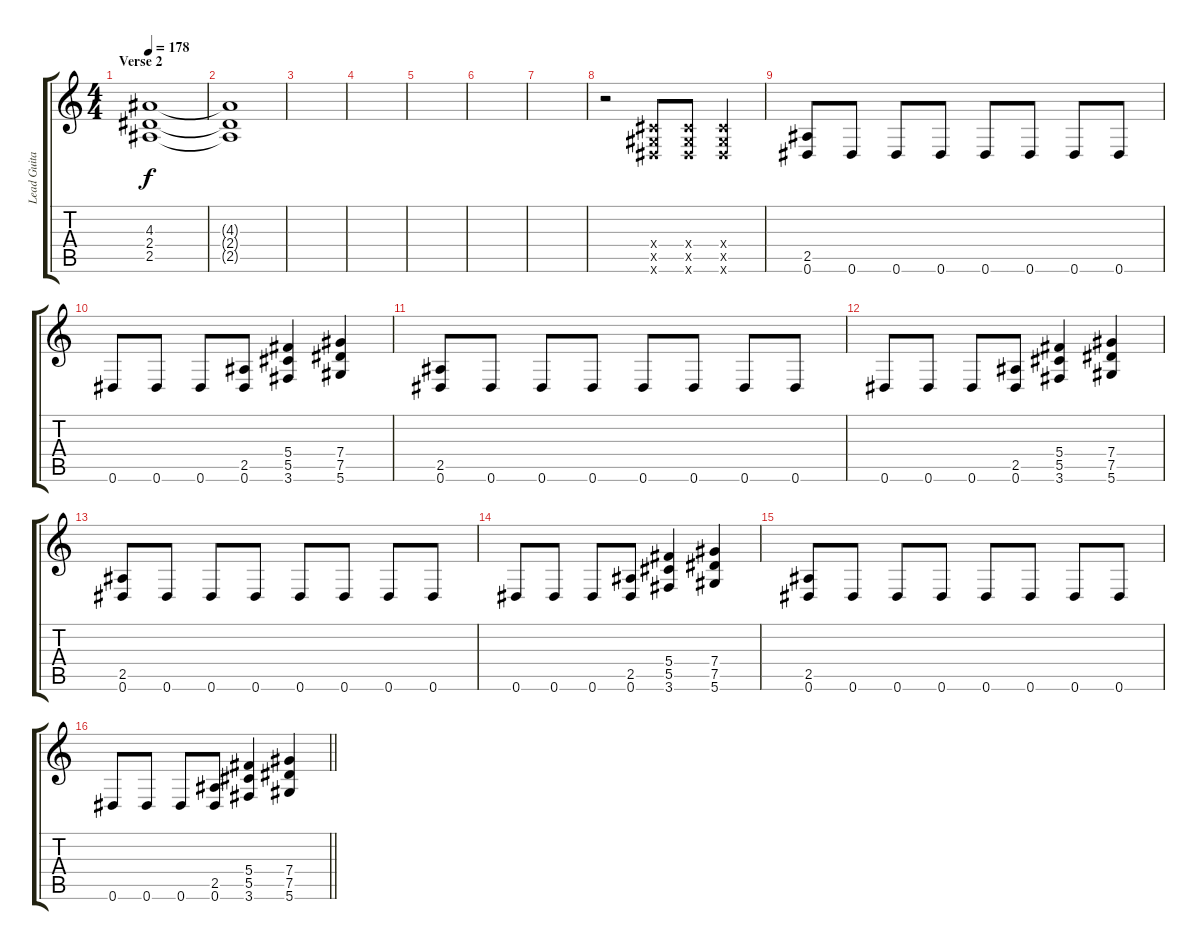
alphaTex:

\track ("Lead Guitar" "Lead Guita") {instrument distortionguitar}
\staff {score tabs}
\tuning (Eb4 Bb3 Gb3 Db3 Ab2 Eb2) {hide}
\ts (4 4)
\section ("" "Verse 2")
\tempo 178
\clef g2
\ks c
(4.3 2.4 2.5).1{dy f volume 0} |
(4.3{t} 2.4{t} 2.5{t}).1 |
|
|
|
|
|
r.2{volume 16} (0.4{x} 0.5{x} 0.6{x}).8 (0.4{x} 0.5{x} 0.6{x}).8 (0.4{x} 0.5{x} 0.6{x}).4 |
(2.5 0.6).8 0.6.8 0.6.8 0.6.8 0.6.8 0.6.8 0.6.8 0.6.8 |
0.6.8 0.6.8 0.6.8 (2.5 0.6).8 (5.4 5.5 3.6).4 (7.4 7.5 5.6).4 |
(2.5 0.6).8 0.6.8 0.6.8 0.6.8 0.6.8 0.6.8 0.6.8 0.6.8 |
0.6.8 0.6.8 0.6.8 (2.5 0.6).8 (5.4 5.5 3.6).4 (7.4 7.5 5.6).4 |
(2.5 0.6).8 0.6.8 0.6.8 0.6.8 0.6.8 0.6.8 0.6.8 0.6.8 |
0.6.8 0.6.8 0.6.8 (2.5 0.6).8 (5.4 5.5 3.6).4 (7.4 7.5 5.6).4 |
(2.5 0.6).8 0.6.8 0.6.8 0.6.8 0.6.8 0.6.8 0.6.8 0.6.8 |
\barLineRight lightlight
0.6.8 0.6.8 0.6.8 (2.5 0.6).8 (5.4 5.5 3.6).4 (7.4 7.5 5.6).4
